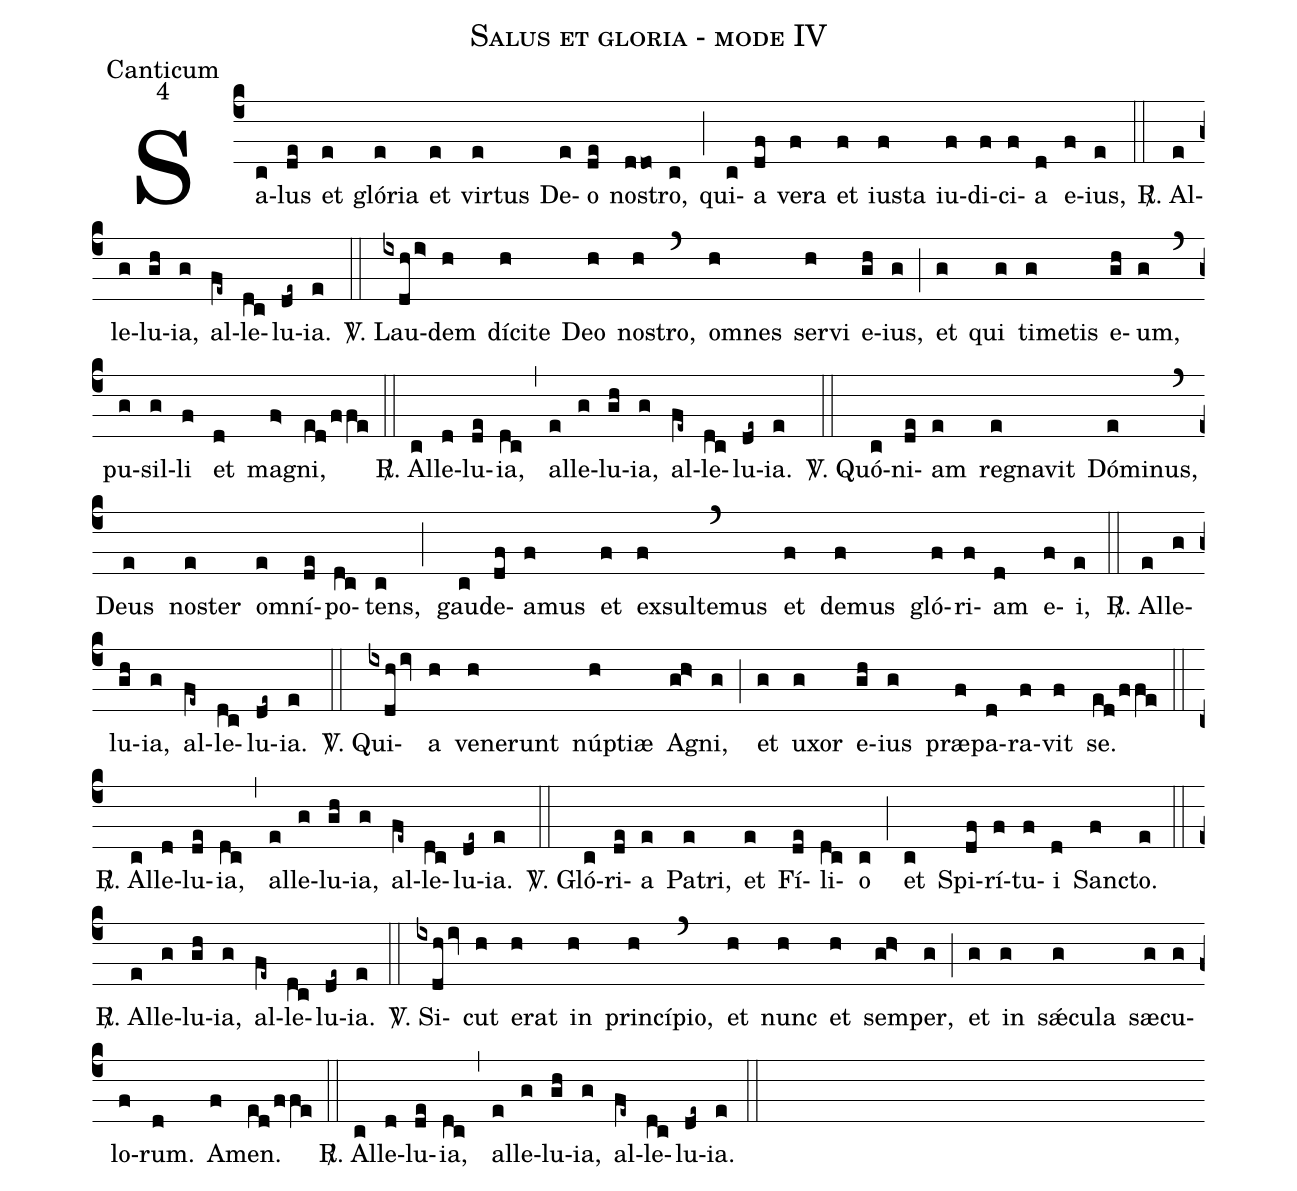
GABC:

name:Salus et gloria - mode IV;
office-part:Canticum;
mode:4;
%%
(c4)Sa(c)lus(de) et(e) glória(e) et(e) virtus(e) De(e)o(de) no(ddo)stro,(c) (;)
qui(c)a(df) vera(f) et(f) iusta(f) iu(f)di(f)ci(f)a(d) e(f)ius,(e) (::)

<sp>R/</sp>. Al(e)le(g)lu(gh)ia,(g) al(fe~)le(dc)lu(de~)ia.(e) (::)

<sp>V/</sp>. Lau(ixdh/i>)dem(h) dícite(h) Deo(h) nostro,(h) (`) omnes(h) servi(h) e(gh)ius,(g) (;)
et(g) qui(g) timetis(g) e(gh)um,(g) (`) pu(g)sil(g)li(f) et(d) mag(f>)ni,(ed/ffe) (::)

<sp>R/</sp>. Al(c)le(d)lu(de)ia,(dc) (,) al(e)le(g)lu(gh)ia,(g) al(fe~)le(dc)lu(de~)ia.(e) (::)

<sp>V/</sp>. Quó(c)ni(de)am(e) regnavit(e) Dóminus,(e) (`) Deus(e) noster(e) om(e)ní(de)po(dc)tens,(c) (;)
gau(c)de(df)amus(f) et(f) exsultemus(f) (`) et(f) demus(f) gló(f)ri(f)am(d) e(f)i,(e) (::)

<sp>R/</sp>. Al(e)le(g)lu(gh)ia,(g) al(fe~)le(dc)lu(de~)ia.(e) (::)

<sp>V/</sp>. Qui(ixdhiv)a(h) venerunt(h) núptiæ(h) A(gh>)gni,(g) (;)
et(g) uxor(g) e(gh)ius(g) præ(f)pa(d)ra(f)vit(f) se.(ed/ffe) (::)

<sp>R/</sp>. Al(c)le(d)lu(de)ia,(dc) (,) al(e)le(g)lu(gh)ia,(g) al(fe~)le(dc)lu(de~)ia.(e) (::)

<sp>V/</sp>. Gló(c)ri(de)a(e) Patri,(e) et(e) Fí(de)li(dc)o(c) (;)
et(c) Spi(df)rí(f)tu(f)i(d) Sanc(f)to.(e) (::)

<sp>R/</sp>. Al(e)le(g)lu(gh)ia,(g) al(fe~)le(dc)lu(de~)ia.(e) (::)

<sp>V/</sp>. Si(ixdhiv)cut(h) erat(h) in(h) princípio,(h) (`) et(h) nunc(h) et(h) sem(gh>)per,(g) (;)
et(g) in(g) sǽcula(g) sæ(g)cu(g)lo(f)rum.(d) A(f)men.(ed/ffe) (::)

<sp>R/</sp>. Al(c)le(d)lu(de)ia,(dc) (,) al(e)le(g)lu(gh)ia,(g) al(fe~)le(dc)lu(de~)ia.(e) (::)
